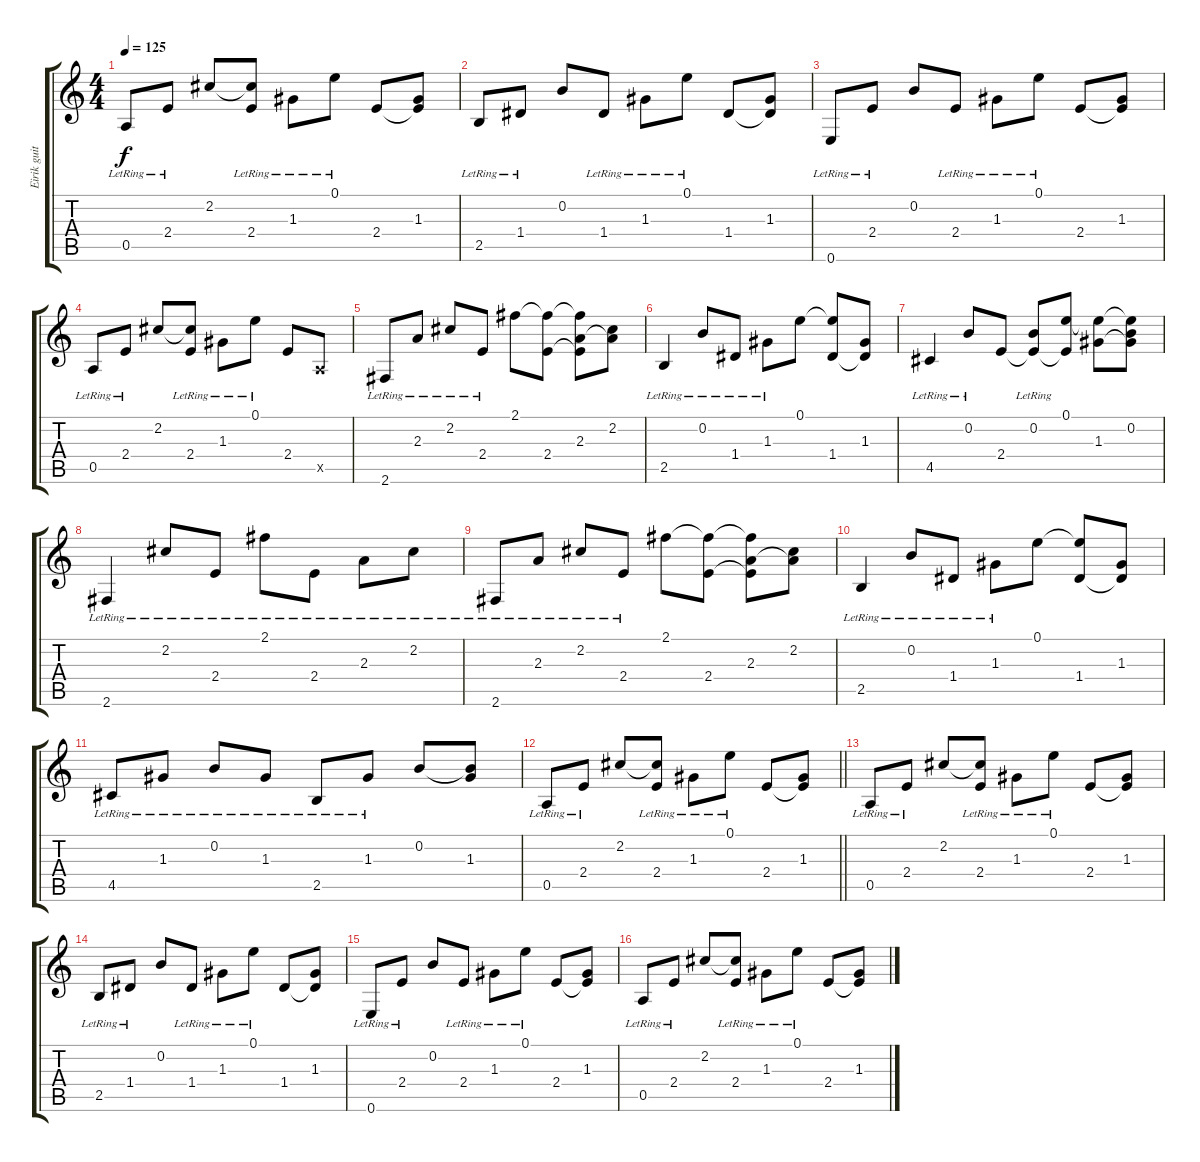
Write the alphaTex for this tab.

\track ("Eirik guitar" "Eirik guit") {instrument acousticguitarnylon}
\staff {score tabs}
\tuning (E4 B3 G3 D3 A2 E2) {hide}
\ts (4 4)
\tempo 125
\clef g2
\ks c
0.5{lr}.8{dy f} 2.4{lr}.8 2.2.8 (2.2{t} 2.4{lr}).8 1.3{lr}.8 0.1{lr}.8 2.4.8 (1.3 2.4{t}).8 |
2.5{lr}.8 1.4{lr}.8 0.2.8 1.4{lr}.8 1.3{lr}.8 0.1{lr}.8 1.4.8 (1.3 1.4{t}).8 |
0.6{lr}.8 2.4{lr}.8 0.2.8 2.4{lr}.8 1.3{lr}.8 0.1{lr}.8 2.4.8 (1.3 2.4{t}).8 |
0.5{lr}.8 2.4{lr}.8 2.2.8 (2.2{t} 2.4{lr}).8 1.3{lr}.8 0.1{lr}.8 2.4.8 0.5{x}.8 |
2.6{lr}.8 2.3{lr}.8 2.2{lr}.8 2.4{lr}.8 2.1.8 (2.1{t} 2.4).8 (2.1{t} 2.3 2.4{t}).8 (2.2 2.3{t}).8 |
2.5{lr}.4 0.2{lr}.8 1.4{lr}.8 1.3{lr}.8 0.1.8 (0.1{t} 1.4).8 (1.3 1.4{t}).8 |
4.5{lr}.4 0.2{lr}.8 2.4.8 (0.2{lr} 2.4{t}).8 (0.1 2.4{t}).8 (0.1{t} 1.3).8 (0.1{t} 0.2 1.3{t}).8 |
2.6{lr}.4 2.2{lr}.8 2.4{lr}.8 2.1{lr}.8 2.4{lr}.8 2.3{lr}.8 2.2{lr}.8 |
2.6{lr}.8 2.3{lr}.8 2.2{lr}.8 2.4{lr}.8 2.1.8 (2.1{t} 2.4).8 (2.1{t} 2.3 2.4{t}).8 (2.2 2.3{t}).8 |
2.5{lr}.4 0.2{lr}.8 1.4{lr}.8 1.3{lr}.8 0.1.8 (0.1{t} 1.4).8 (1.3 1.4{t}).8 |
4.5{lr}.8 1.3{lr}.8 0.2{lr}.8 1.3{lr}.8 2.5{lr}.8 1.3{lr}.8 0.2.8 (0.2{t} 1.3).8 |
\barLineRight lightlight
0.5{lr}.8 2.4{lr}.8 2.2.8 (2.2{t} 2.4{lr}).8 1.3{lr}.8 0.1{lr}.8 2.4.8 (1.3 2.4{t}).8 |
0.5{lr}.8 2.4{lr}.8 2.2.8 (2.2{t} 2.4{lr}).8 1.3{lr}.8 0.1{lr}.8 2.4.8 (1.3 2.4{t}).8 |
2.5{lr}.8 1.4{lr}.8 0.2.8 1.4{lr}.8 1.3{lr}.8 0.1{lr}.8 1.4.8 (1.3 1.4{t}).8 |
0.6{lr}.8 2.4{lr}.8 0.2.8 2.4{lr}.8 1.3{lr}.8 0.1{lr}.8 2.4.8 (1.3 2.4{t}).8 |
0.5{lr}.8 2.4{lr}.8 2.2.8 (2.2{t} 2.4{lr}).8 1.3{lr}.8 0.1{lr}.8 2.4.8 (1.3 2.4{t}).8
